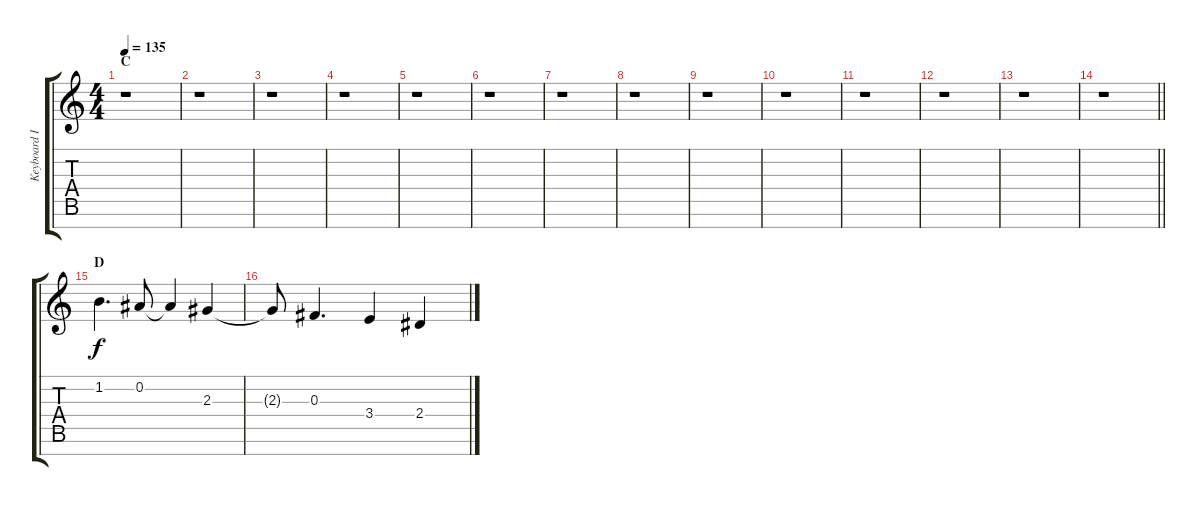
\track ("Keyboard I" "Keyboard I") {instrument acousticgrandpiano}
\staff {score tabs}
\tuning (Eb5 Bb4 Gb4 Db4 Ab3 Eb3 Bb2) {hide}
\ts (4 4)
\section ("" "C")
\tempo 135
\clef g2
\ks c
r.1{dy f} |
r.1 |
r.1 |
r.1 |
r.1 |
r.1 |
r.1 |
r.1 |
r.1 |
r.1 |
r.1 |
r.1 |
r.1 |
\barLineRight lightlight
r.1 |
\section ("" "D")
1.2.4{d} 0.2.8 0.2{t}.4 2.3.4 |
2.3{t}.8 0.3.4{d} 3.4.4 2.4.4
